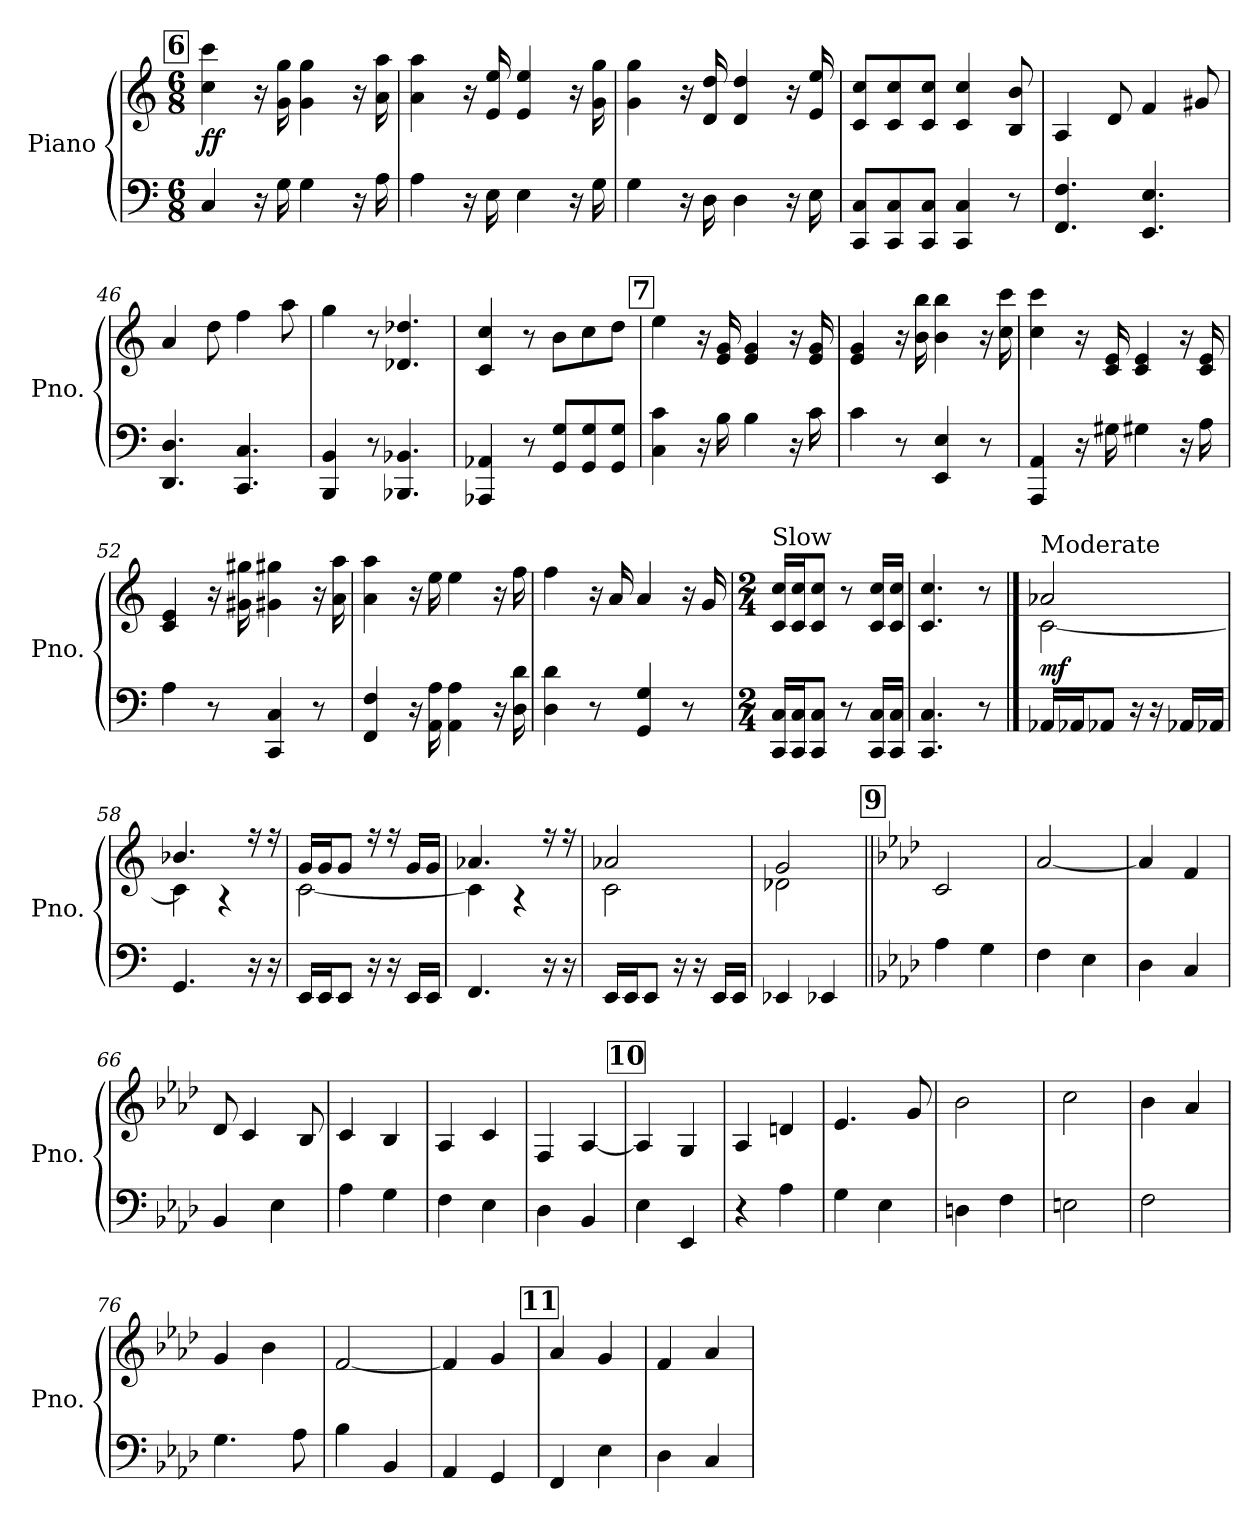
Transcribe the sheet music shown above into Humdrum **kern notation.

**kern	**kern	**dynam
*part1	*part1	*part1
*staff2	*staff1	*staff1/2
*I"Piano	*	*
*I'Pno.	*	*
*clefF4	*clefG2	*
*k[]	*k[]	*
*C:	*C:	*
*M6/8	*M6/8	*
!!LO:REH:place=s1:a:t=6
=41	=41	=41
!	!	!LO:DY:b
4C/	4cc\ 4ccc\	ff
16r	16r	.
16G\	16g\ 16gg\	.
4G\	4g\ 4gg\	.
16r	16r	.
16A\	16a\ 16aa\	.
=42	=42	=42
4A\	4a\ 4aa\	.
16r	16r	.
16E\	16e/ 16ee/	.
4E\	4e/ 4ee/	.
16r	16r	.
16G\	16g\ 16gg\	.
=43	=43	=43
4G\	4g\ 4gg\	.
16r	16r	.
16D\	16d/ 16dd/	.
4D\	4d/ 4dd/	.
16r	16r	.
16E\	16e/ 16ee/	.
!!LO:LB:g=z
=44	=44	=44
8CC/ 8C/L	8c/ 8cc/L	.
8CC/ 8C/	8c/ 8cc/	.
8CC/ 8C/J	8c/ 8cc/J	.
4CC/ 4C/	4c/ 4cc/	.
8r	8B/ 8b/	.
=45	=45	=45
4.FF/ 4.F/	4A/	.
.	8d/	.
4.EE/ 4.E/	4f/	.
.	8g#X/	.
=46	=46	=46
4.DD/ 4.D/	4a/	.
.	8dd\	.
4.CC/ 4.C/	4ff\	.
.	8aa\	.
=47	=47	=47
4BBB/ 4BB/	4gg\	.
8r	8r	.
4.BBB-X/ 4.BB-X/	4.d-X/ 4.dd-X/	.
=48	=48	=48
4AAA-X/ 4AA-X/	4c/ 4cc/	.
8r	8r	.
8GG/ 8G/L	8b\L	.
8GG/ 8G/	8cc\	.
8GG/ 8G/J	8dd\J	.
!!LO:REH:place=s1:a:t=7
=49	=49	=49
4C\ 4c\	4ee\	.
16r	16r	.
16B\	16e/ 16g/	.
4B\	4e/ 4g/	.
16r	16r	.
16c\	16e/ 16g/	.
=50	=50	=50
4c\	4e/ 4g/	.
8r	16r	.
.	16b\ 16bb\	.
4EE/ 4E/	4b\ 4bb\	.
8r	16r	.
.	16cc\ 16ccc\	.
!!LO:LB:g=z
=51	=51	=51
4AAA/ 4AA/	4cc\ 4ccc\	.
16r	16r	.
16G#X\	16c/ 16e/	.
4G#X\	4c/ 4e/	.
16r	16r	.
16A\	16c/ 16e/	.
=52	=52	=52
4A\	4c/ 4e/	.
8r	16r	.
.	16g#X\ 16gg#X\	.
4CC/ 4C/	4g#X\ 4gg#X\	.
8r	16r	.
.	16a\ 16aa\	.
=53	=53	=53
4FF/ 4F/	4a\ 4aa\	.
16r	16r	.
16AA\ 16A\	16ee\	.
4AA\ 4A\	4ee\	.
16r	16r	.
16D\ 16d\	16ff\	.
=54	=54	=54
4D\ 4d\	4ff\	.
8r	16r	.
.	16a/	.
4GG/ 4G/	4a/	.
8r	16r	.
.	16g/	.
=55	=55	=55
*M2/4	*M2/4	*
!	!LO:TX:a:t=Slow	!
16CC/ 16C/LL	16c/ 16cc/LL	.
16CC/ 16C/J	16c/ 16cc/J	.
8CC/ 8C/J	8c/ 8cc/J	.
8r	8r	.
16CC/ 16C/LL	16c/ 16cc/LL	.
16CC/ 16C/JJ	16c/ 16cc/JJ	.
=56	=56	=56
4.CC/ 4.C/	4.c/ 4.cc/	.
8r	8r	.
!!LO:PB:g=z
==57	==57	==57
*	*^	*
!!LO:REH:place=s1:a:t=8
!	!LO:TX:a:t=Moderate	!	!
!	!	!	!LO:DY:b
16AA-X/LL	2a-X/	[2c\	mf
16AA-X/J	.	.	.
8AA-X/J	.	.	.
16r	.	.	.
16r	.	.	.
16AA-X/LL	.	.	.
16AA-X/JJ	.	.	.
=58	=58	=58	=58
4.GG/	4.b-X/	4c\]	.
.	.	4r	.
16r	16r	.	.
16r	16r	.	.
=59	=59	=59	=59
16EE/LL	16g/LL	[2c\	.
16EE/J	16g/J	.	.
8EE/J	8g/J	.	.
16r	16r	.	.
16r	16r	.	.
16EE/LL	16g/LL	.	.
16EE/JJ	16g/JJ	.	.
=60	=60	=60	=60
4.FF/	4.a-X/	4c\]	.
.	.	4r	.
16r	16r	.	.
16r	16r	.	.
=61	=61	=61	=61
16EE/LL	2a-X/	2c\	.
16EE/J	.	.	.
8EE/J	.	.	.
16r	.	.	.
16r	.	.	.
16EE/LL	.	.	.
16EE/JJ	.	.	.
=62	=62	=62	=62
4EE-X/	2g/	2d-X\	.
4EE-X/	.	.	.
*	*v	*v	*
!!LO:LB:g=z
!!LO:REH:place=s1:a:t=9
=63||	=63||	=63||
*k[b-e-a-d-]	*k[b-e-a-d-]	*
*A-:	*A-:	*
!	!	!LO:DY:b=2
!	!	!LO:DY:n=1:b
4A-\	2c/	mp mf
4G\	.	.
=64	=64	=64
4F\	[2a-/	.
4E-\	.	.
=65	=65	=65
4D-\	4a-/]	.
4C/	4f/	.
=66	=66	=66
4BB-/	8d-/	.
.	4c/	.
4E-\	.	.
.	8B-/	.
=67	=67	=67
4A-\	4c/	.
4G\	4B-/	.
=68	=68	=68
4F\	4A-/	.
4E-\	4c/	.
=69	=69	=69
4D-\	4F/	.
4BB-/	[4A-/	.
!!LO:REH:place=s1:a:t=10
=70	=70	=70
4E-\	4A-/]	.
4EE-/	4G/	.
=71	=71	=71
4r	4A-/	.
4A-\	4dn/	.
=72	=72	=72
4G\	4.e-/	.
4E-\	.	.
.	8g/	.
=73	=73	=73
4Dn\	2b-\	.
4F\	.	.
=74	=74	=74
2En\	2cc\	.
=75	=75	=75
2F\	4b-\	.
.	4a-/	.
!!LO:LB:g=z
=76	=76	=76
4.G\	4g/	.
.	4b-\	.
8A-\	.	.
=77	=77	=77
4B-\	[2f/	.
4BB-/	.	.
=78	=78	=78
4AA-/	4f/]	.
4GG/	4g/	.
!!LO:REH:place=s1:a:t=11
=79	=79	=79
4FF/	4a-/	.
4E-\	4g/	.
=80	=80	=80
4D-\	4f/	.
4C/	4a-/	.
=	=	=
*-	*-	*-
